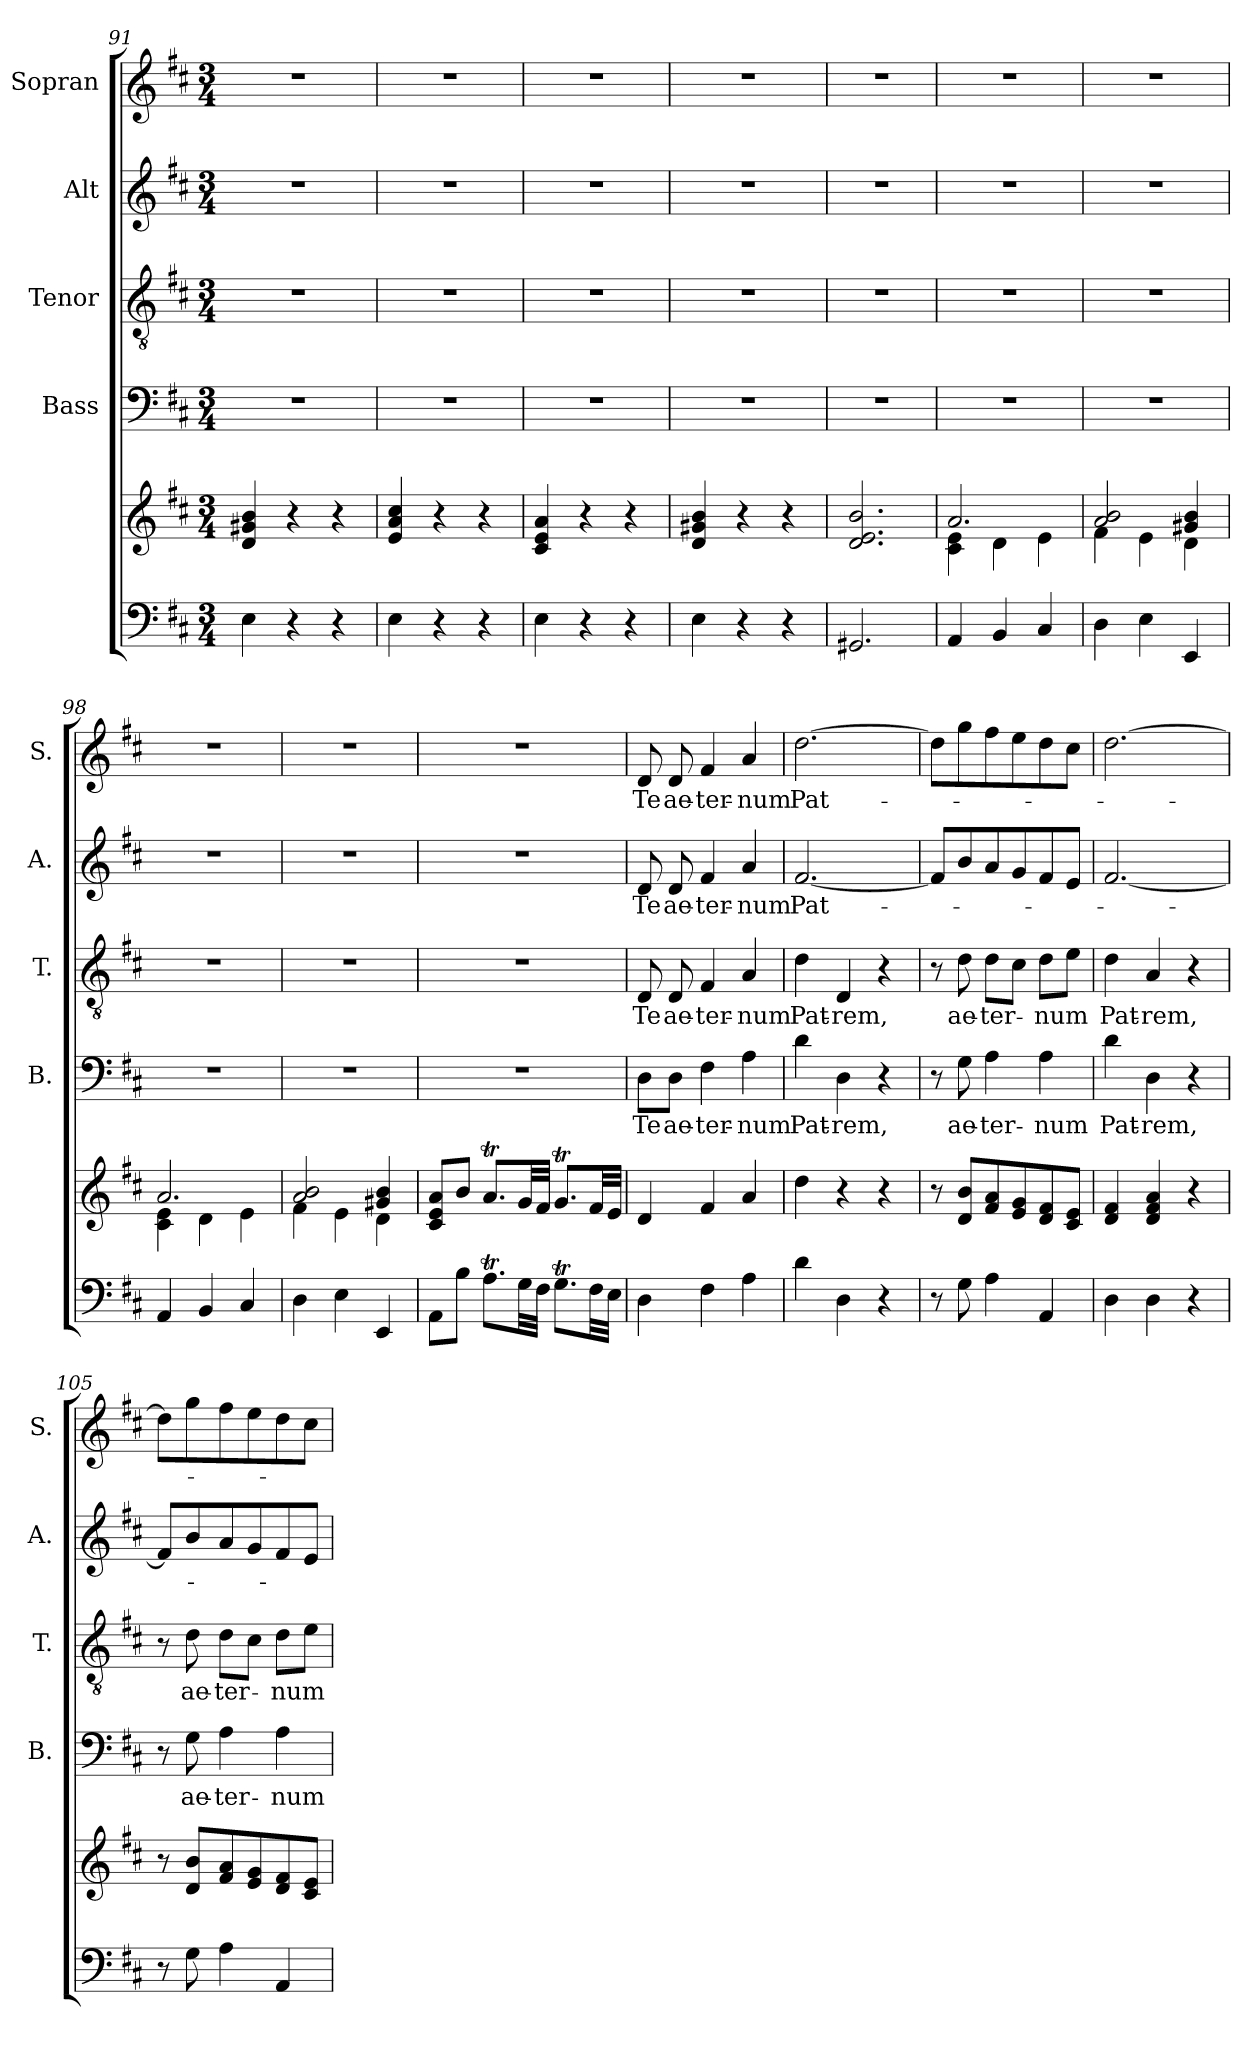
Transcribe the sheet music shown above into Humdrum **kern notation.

**kern	**kern	**kern	**text	**kern	**text	**kern	**text	**kern	**text
*part5	*part5	*part4	*part4	*part3	*part3	*part2	*part2	*part1	*part1
*staff6	*staff5	*staff4	*staff4	*staff3	*staff3	*staff2	*staff2	*staff1	*staff1
*	*	*I"Bass	*	*I"Tenor	*	*I"Alt	*	*I"Sopran	*
*	*	*I'B.	*	*I'T.	*	*I'A.	*	*I'S.	*
*clefF4	*clefG2	*clefF4	*	*clefGv2	*	*clefG2	*	*clefG2	*
*k[f#c#]	*k[f#c#]	*k[f#c#]	*	*k[f#c#]	*	*k[f#c#]	*	*k[f#c#]	*
*D:	*D:	*D:	*	*D:	*	*D:	*	*D:	*
*M3/4	*M3/4	*M3/4	*	*M3/4	*	*M3/4	*	*M3/4	*
=91	=91	=91	=91	=91	=91	=91	=91	=91	=91
4E\	4d/ 4g#X/ 4b/	2.r	.	2.r	.	2.r	.	2.r	.
4r	4r	.	.	.	.	.	.	.	.
4r	4r	.	.	.	.	.	.	.	.
=92	=92	=92	=92	=92	=92	=92	=92	=92	=92
4E\	4e/ 4a/ 4cc#/	2.r	.	2.r	.	2.r	.	2.r	.
4r	4r	.	.	.	.	.	.	.	.
4r	4r	.	.	.	.	.	.	.	.
=93	=93	=93	=93	=93	=93	=93	=93	=93	=93
4E\	4c#/ 4e/ 4a/	2.r	.	2.r	.	2.r	.	2.r	.
4r	4r	.	.	.	.	.	.	.	.
4r	4r	.	.	.	.	.	.	.	.
=94	=94	=94	=94	=94	=94	=94	=94	=94	=94
4E\	4d/ 4g#X/ 4b/	2.r	.	2.r	.	2.r	.	2.r	.
4r	4r	.	.	.	.	.	.	.	.
4r	4r	.	.	.	.	.	.	.	.
=95	=95	=95	=95	=95	=95	=95	=95	=95	=95
2.GG#X/	2.d/ 2.e/ 2.b/	2.r	.	2.r	.	2.r	.	2.r	.
!!LO:LB:g=z
=96	=96	=96	=96	=96	=96	=96	=96	=96	=96
*	*^	*	*	*	*	*	*	*	*
4AA/	2.a/	4c#\ 4e\	2.r	.	2.r	.	2.r	.	2.r	.
4BB/	.	4d\	.	.	.	.	.	.	.	.
4C#/	.	4e\	.	.	.	.	.	.	.	.
=97	=97	=97	=97	=97	=97	=97	=97	=97	=97	=97
4D\	2a/ 2b/	4f#\	2.r	.	2.r	.	2.r	.	2.r	.
4E\	.	4e\	.	.	.	.	.	.	.	.
4EE/	4g#X/ 4b/	4d\	.	.	.	.	.	.	.	.
=98	=98	=98	=98	=98	=98	=98	=98	=98	=98	=98
4AA/	2.a/	4c#\ 4e\	2.r	.	2.r	.	2.r	.	2.r	.
4BB/	.	4d\	.	.	.	.	.	.	.	.
4C#/	.	4e\	.	.	.	.	.	.	.	.
=99	=99	=99	=99	=99	=99	=99	=99	=99	=99	=99
4D\	2a/ 2b/	4f#\	2.r	.	2.r	.	2.r	.	2.r	.
4E\	.	4e\	.	.	.	.	.	.	.	.
4EE/	4g#X/ 4b/	4d\	.	.	.	.	.	.	.	.
*	*v	*v	*	*	*	*	*	*	*	*
=100	=100	=100	=100	=100	=100	=100	=100	=100	=100
8AA\L	8c#/ 8e/ 8a/L	2.r	.	2.r	.	2.r	.	2.r	.
8B\J	8b/J	.	.	.	.	.	.	.	.
8.AT\L	8.aT/L	.	.	.	.	.	.	.	.
32G\LL	32g/LL	.	.	.	.	.	.	.	.
32F#\JJJ	32f#/JJJ	.	.	.	.	.	.	.	.
8.GT\L	8.gT/L	.	.	.	.	.	.	.	.
32F#\LL	32f#/LL	.	.	.	.	.	.	.	.
32E\JJJ	32e/JJJ	.	.	.	.	.	.	.	.
=101	=101	=101	=101	=101	=101	=101	=101	=101	=101
!	!	!	!LO:LY:b	!	!LO:LY:b	!	!LO:LY:b	!	!LO:LY:b
4D\	4d/	8D\L	Te	8D/	Te	8d/	Te	8d/	Te
!	!	!	!LO:LY:b	!	!LO:LY:b	!	!LO:LY:b	!	!LO:LY:b
.	.	8D\J	ae-	8D/	ae-	8d/	ae-	8d/	ae-
!	!	!	!LO:LY:b	!	!LO:LY:b	!	!LO:LY:b	!	!LO:LY:b
4F#\	4f#/	4F#\	-ter-	4F#/	-ter-	4f#/	-ter-	4f#/	-ter-
!	!	!	!LO:LY:b	!	!LO:LY:b	!	!LO:LY:b	!	!LO:LY:b
4A\	4a/	4A\	-num	4A/	-num	4a/	-num	4a/	-num
=102	=102	=102	=102	=102	=102	=102	=102	=102	=102
!	!	!	!LO:LY:b	!	!LO:LY:b	!	!LO:LY:b	!	!LO:LY:b
4d\	4dd\	4d\	Pat-	4d\	Pat-	[2.f#/	Pat-	[2.dd\	Pat-
!	!	!	!LO:LY:b	!	!LO:LY:b	!	!	!	!
4D\	4r	4D\	-rem,	4D/	-rem,	.	.	.	.
4r	4r	4r	.	4r	.	.	.	.	.
=103	=103	=103	=103	=103	=103	=103	=103	=103	=103
8r	8r	8r	.	8r	.	8f#/L]	.	8dd\L]	.
!	!	!	!LO:LY:b	!	!LO:LY:b	!	!	!	!
8G\	8d/ 8b/L	8G\	ae-	8d\	ae-	8b/	.	8gg\	.
!	!	!	!LO:LY:b	!	!LO:LY:b	!	!	!	!
4A\	8f#/ 8a/	4A\	-ter-	8d\L	-ter-	8a/	.	8ff#\	.
.	8e/ 8g/	.	.	8c#\J	.	8g/	.	8ee\	.
!	!	!	!LO:LY:b	!	!LO:LY:b	!	!	!	!
4AA/	8d/ 8f#/	4A\	-num	8d\L	-num	8f#/	.	8dd\	.
.	8c#/ 8e/J	.	.	8e\J	.	8e/J	.	8cc#\J	.
=104	=104	=104	=104	=104	=104	=104	=104	=104	=104
!	!	!	!LO:LY:b	!	!LO:LY:b	!	!	!	!
4D\	4d/ 4f#/	4d\	Pat-	4d\	Pat-	[2.f#/	.	[2.dd\	.
!	!	!	!LO:LY:b	!	!LO:LY:b	!	!	!	!
4D\	4d/ 4f#/ 4a/	4D\	-rem,	4A/	-rem,	.	.	.	.
4r	4r	4r	.	4r	.	.	.	.	.
!!LO:PB:g=z
=105	=105	=105	=105	=105	=105	=105	=105	=105	=105
8r	8r	8r	.	8r	.	8f#/L]	.	8dd\L]	.
!	!	!	!LO:LY:b	!	!LO:LY:b	!	!	!	!
8G\	8d/ 8b/L	8G\	ae-	8d\	ae-	8b/	.	8gg\	.
!	!	!	!LO:LY:b	!	!LO:LY:b	!	!	!	!
4A\	8f#/ 8a/	4A\	-ter-	8d\L	-ter-	8a/	.	8ff#\	.
.	8e/ 8g/	.	.	8c#\J	.	8g/	.	8ee\	.
!	!	!	!LO:LY:b	!	!LO:LY:b	!	!	!	!
4AA/	8d/ 8f#/	4A\	-num	8d\L	-num	8f#/	.	8dd\	.
.	8c#/ 8e/J	.	.	8e\J	.	8e/J	.	8cc#\J	.
=	=	=	=	=	=	=	=	=	=
*-	*-	*-	*-	*-	*-	*-	*-	*-	*-
